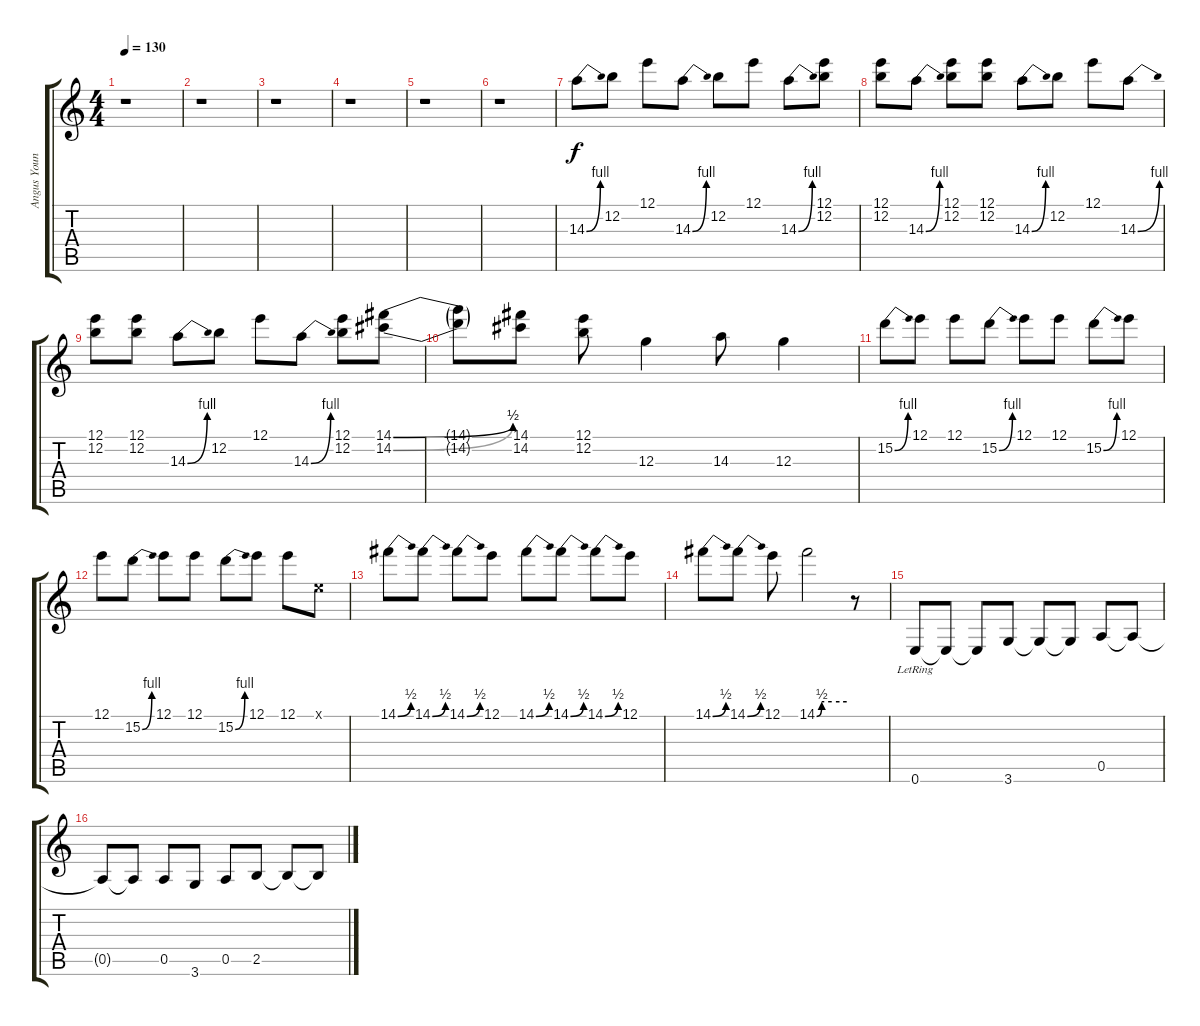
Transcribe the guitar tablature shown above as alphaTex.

\track ("Angus Young Solo" "Angus Youn") {instrument overdrivenguitar}
\staff {score tabs}
\tuning (E4 B3 G3 D3 A2 E2) {hide}
\ts (4 4)
\tempo 130
\clef g2
\ks c
r.1{dy f} |
r.1 |
r.1 |
r.1 |
r.1 |
r.1 |
14.3{be (bend 0 0 60 4)}.8 12.2.8 12.1.8 14.3{be (bend 0 0 60 4)}.8 12.2.8 12.1.8 14.3{be (bend 0 0 60 4)}.8 (12.1 12.2).8 |
(12.1 12.2).8 14.3{be (bend 0 0 60 4)}.8 (12.1 12.2).8 (12.1 12.2).8 14.3{be (bend 0 0 60 4)}.8 12.2.8 12.1.8 14.3{be (bend 0 0 60 4)}.8 |
(12.1 12.2).8 (12.1 12.2).8 14.3{be (bend 0 0 60 4)}.8 12.2.8 12.1.8 14.3{be (bend 0 0 60 4)}.8 (12.1 12.2).8 (14.1{be (bend 0 0 60 2)} 14.2{be (bend 0 0 60 2)}).8 |
(14.1{t} 14.2{t}).8 (14.1 14.2).8 (12.1 12.2).8 12.3.4 14.3.8 12.3.4 |
15.2{be (bend 0 0 60 4)}.8 12.1.8 12.1.8 15.2{be (bend 0 0 60 4)}.8 12.1.8 12.1.8 15.2{be (bend 0 0 60 4)}.8 12.1.8 |
12.1.8 15.2{be (bend 0 0 60 4)}.8 12.1.8 12.1.8 15.2{be (bend 0 0 60 4)}.8 12.1.8 12.1.8 0.1{x}.8 |
14.1{be (bend 0 0 60 2)}.8 14.1{be (bend 0 0 60 2)}.8 14.1{be (bend 0 0 60 2)}.8 12.1.8 14.1{be (bend 0 0 60 2)}.8 14.1{be (bend 0 0 60 2)}.8 14.1{be (bend 0 0 60 2)}.8 12.1.8 |
14.1{be (bend 0 0 60 2)}.8 14.1{be (bend 0 0 60 2)}.8 12.1.8 14.1{be (custom 0 0 10 2 15 2 30 2 60 2)}.2 r.8 |
0.6{lr}.8 0.6{t}.8 0.6{t}.8 3.6.8 3.6{t}.8 3.6{t}.8 0.5.8 0.5{t}.8 |
0.5{t}.8 0.5{t}.8 0.5.8 3.6.8 0.5.8 2.5.8 2.5{t}.8 2.5{t}.8
